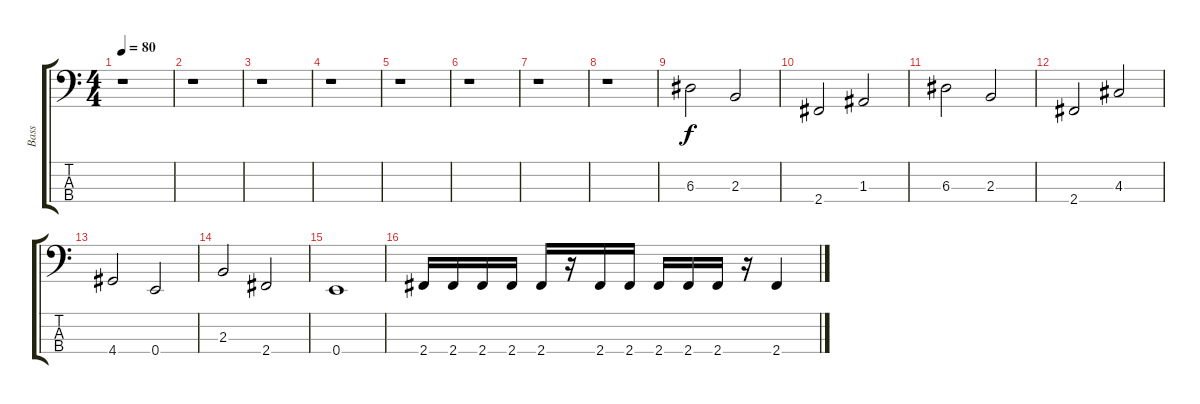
\track ("Bass" "Bass") {instrument electricbassfinger}
\staff {score tabs}
\tuning (G2 D2 A1 E1) {hide}
\ts (4 4)
\tempo 80
\clef f4
\ks c
r.1{dy f instrument electricbassfinger} |
r.1 |
r.1 |
r.1 |
r.1 |
r.1 |
r.1 |
r.1 |
6.3.2 2.3.2 |
2.4.2 1.3.2 |
6.3.2 2.3.2 |
2.4.2 4.3.2 |
4.4.2 0.4.2 |
2.3.2 2.4.2 |
0.4.1 |
2.4.16 2.4.16 2.4.16 2.4.16 2.4.16 r.16 2.4.16 2.4.16 2.4.16 2.4.16 2.4.16 r.16 2.4.4
